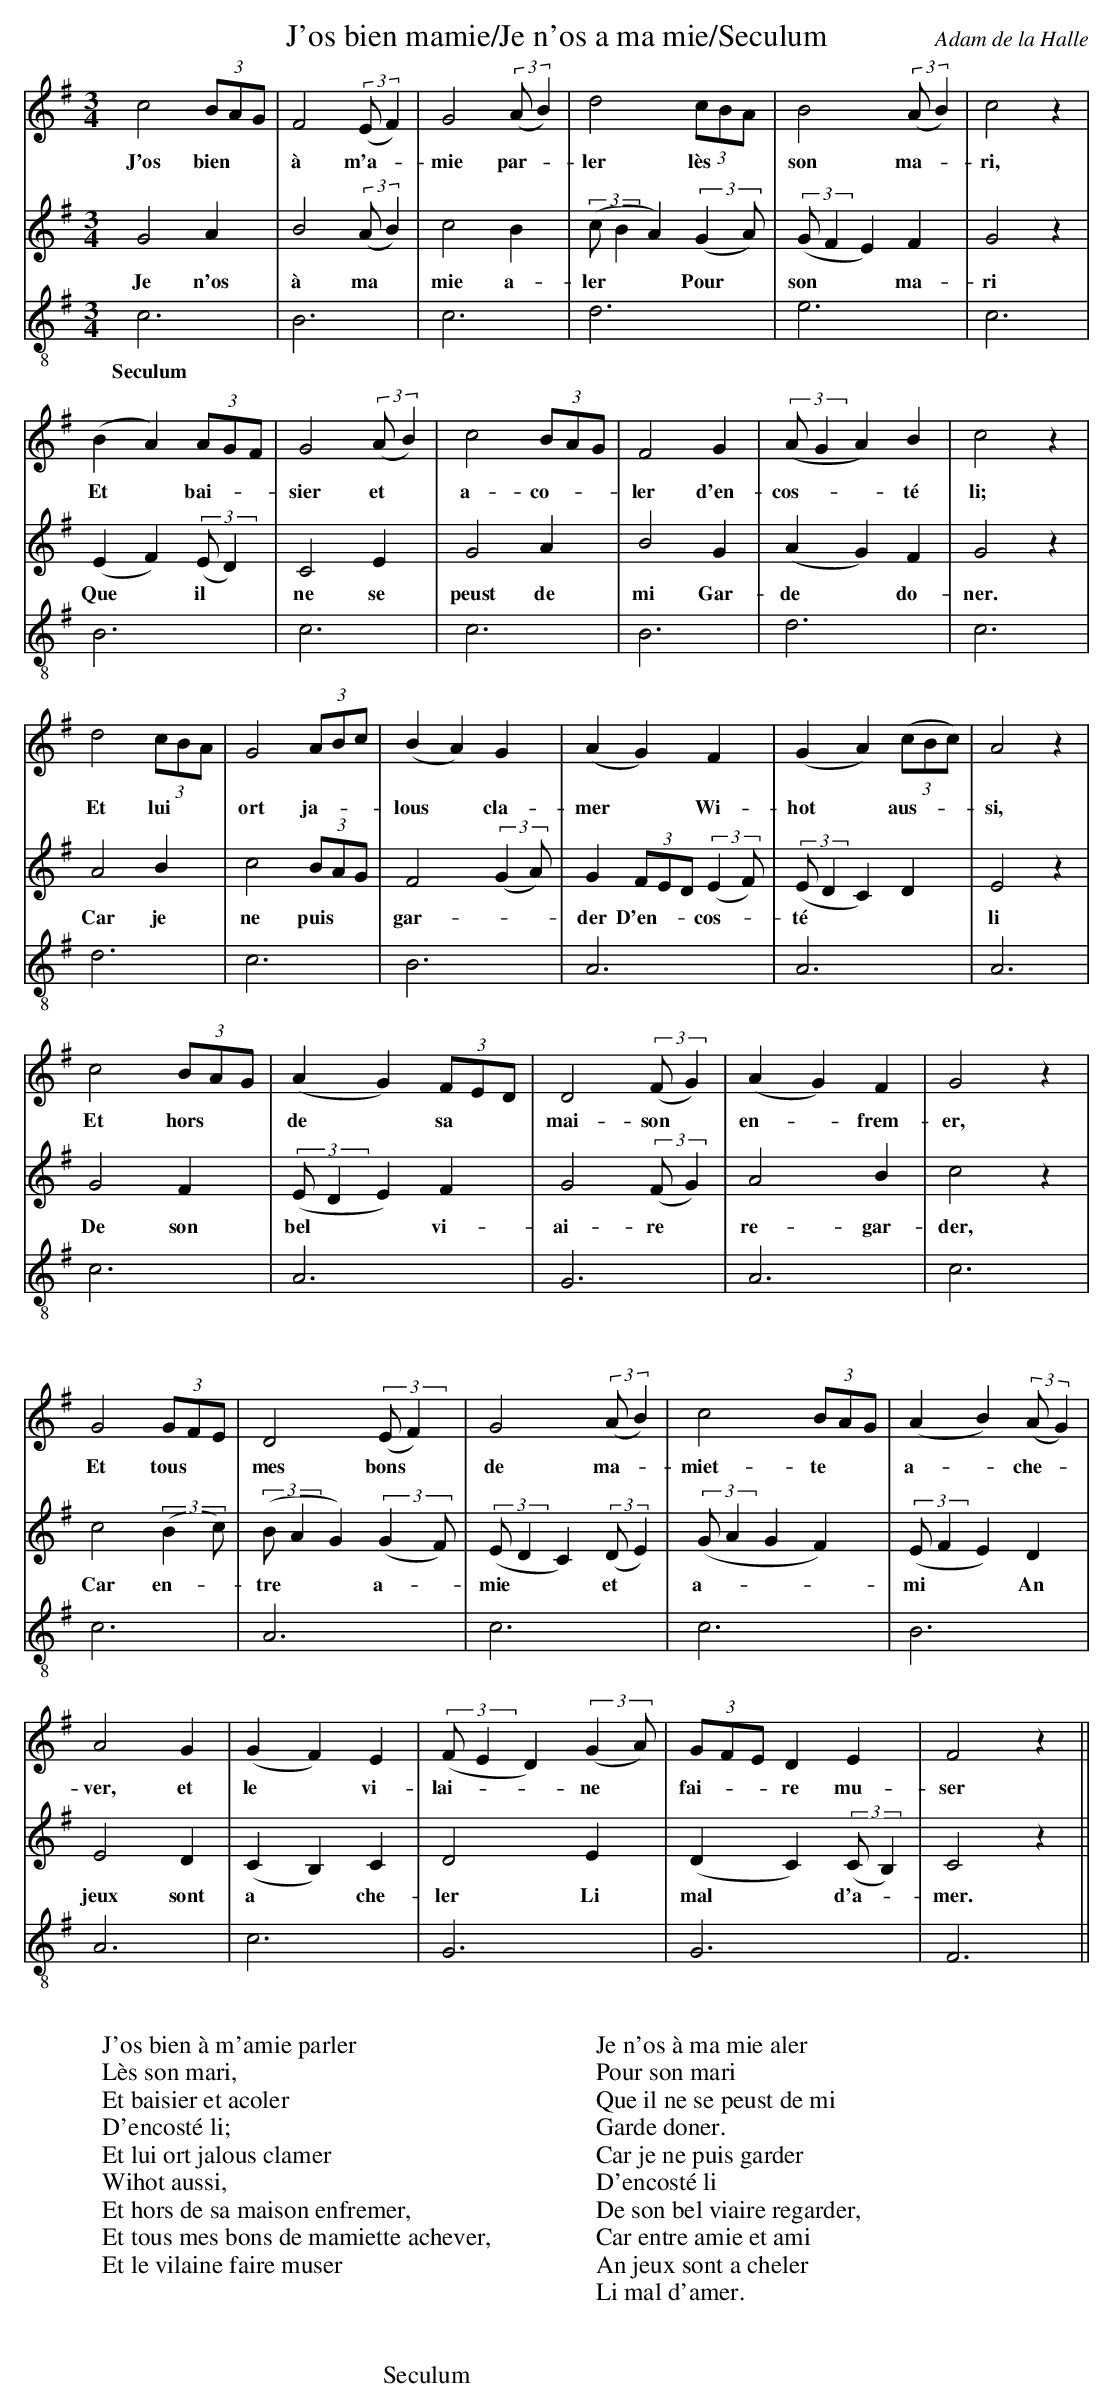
X:1
T:J'os bien mamie/Je n'os a ma mie/Seculum
C:Adam de la Halle
M:3/4
L:1/4
Q:1/4=120
K:C Lydian
V:1 clef=treble
V:2 clef=treble
V:3 clef=treble_8
[V:1]
    c2 (3B/A/G/ | F2 ((3:2:2E/F)| G2 ((3:2:2A/B)|d2 (3c/B/A/|B2 ((3:2:2A/B)|c2 z |
w: J'os  bien**   à         m'a-* mie       par-*ler  lès** son        ma-* ri,
  (BA) (3A/G/F/| G2 ((3:2:2A/B)|c2 (3B/A/G/|F2    G|((3:2:2A/GA)  B|c2 z |
w: Et*   bai-** sier       et*  a-   co-**  ler d'en-      cos-**té li;
   d2 (3c/B/A/|G2 (3A/B/c/ | (BA)    G|(AG)  F|(GA) ((3c/B/c/)|A2 z |
w: Et   lui**  ort  ja-**    lous* cla-mer* Wi-hot*    aus-**  si,
   c2 (3B/A/G/|(AG) (3F/E/D/|D2 ((3:2:2F/G)|(AG)  F| G2 z |
w: Et   hors**  de*   sa**   mai-      son*  en-*frem-er,
   G2 (3G/F/E/|D2 ((3:2:2E/F) |G2 ((3:2:2A/B)|c2 (3B/A/G/|(AB) ((3:2:2A/G)|
w:  Et   tous** mes      bons* de        ma-*miet- te**    a-*       che-*
   A2   G|(GF)  E|((3:2:2F/ED) ((3:2:2GA/)|(3G/F/E/  D  E|F2 z ||
w: ver, et le* vi-       lai-**       ne*    fai-** re mu-ser
[V:2]
   G2   A |B2 ((3:2:2A/B)|c2  B|((3:2:2c/BA) ((3:2:2GA/)|((3:2:2G/FE)   F|G2 z |
w: Je n'os à         ma*  mie a-       ler**        Pour*         son** ma-ri
  (EF) ((3:2:2E/D)|C2  E |G2    A|B2  G| (AG)  F |G2 z |
w:Que*        il*  ne se peust de mi Gar- de* do- ner.
   A2   B|c2 (3B/A/G/| F2 ((3:2:2GA/) | G (3F/E/D/ ((3:2:2EF/)|((3:2:2E/DC) D|E2 z |
w: Car je ne   puis** gar-**           der  D'en-**       cos-*       té***  li
   G2  F|((3:2:2E/DE)  F| G2 ((3:2:2F/G)|A2  B | c2 z |
w: De son       bel** vi- ai-       re*  re-gar-der,
   c2 ((3:2:2Bc/)|((3:2:2B/AG) ((3:2:2GF/)|((3:2:2E/DC) ((3:2:2D/E)|((3:2:2G/AGF)|((3:2:2E/FE) D |
w: Car       en-*        tre**        a-*         mie**        et*         a-***         mi**  An
   E2    D |(CB,) C |D2  E|(DC) ((3:2:2C/B,)|C2 z ||
w:jeux sont a*  che-ler Li mal*       d'a-* mer.
[V:3]
C3 | B,3 | C3 | D3 | E3 | C3 |
w:Seculum ~ ~ ~ ~ ~
                               B,3 | C3 | C3 | B,3 | D3 | C3 |
D3 | C3 | B,3 | A,3 | A,3 | A,3 |
                                 C3 | A,3 | G,3 | A,3 | C3 |
C3 | A,3 | C3 | C3 | B,3 |
                          A,3 | C3 | G,3 | G,3 | F,3 ||
W:
W:J'os bien à m'amie parler
W: Lès son mari,
W:Et baisier et acoler
W: D'encosté li;
W:Et lui ort jalous clamer
W: Wihot aussi,
W:Et hors de sa maison enfremer,
W:Et tous mes bons de mamiette achever,
W:Et le vilaine faire muser
W:
W:
W:Je n'os à ma mie aler
W: Pour son mari
W:Que il ne se peust de mi
W: Garde doner.
W:Car je ne puis garder
W: D'encosté li
W:De son bel viaire regarder,
W:Car entre amie et ami
W:An jeux sont a cheler
W: Li mal d'amer.
W:
W:
W:Seculum
